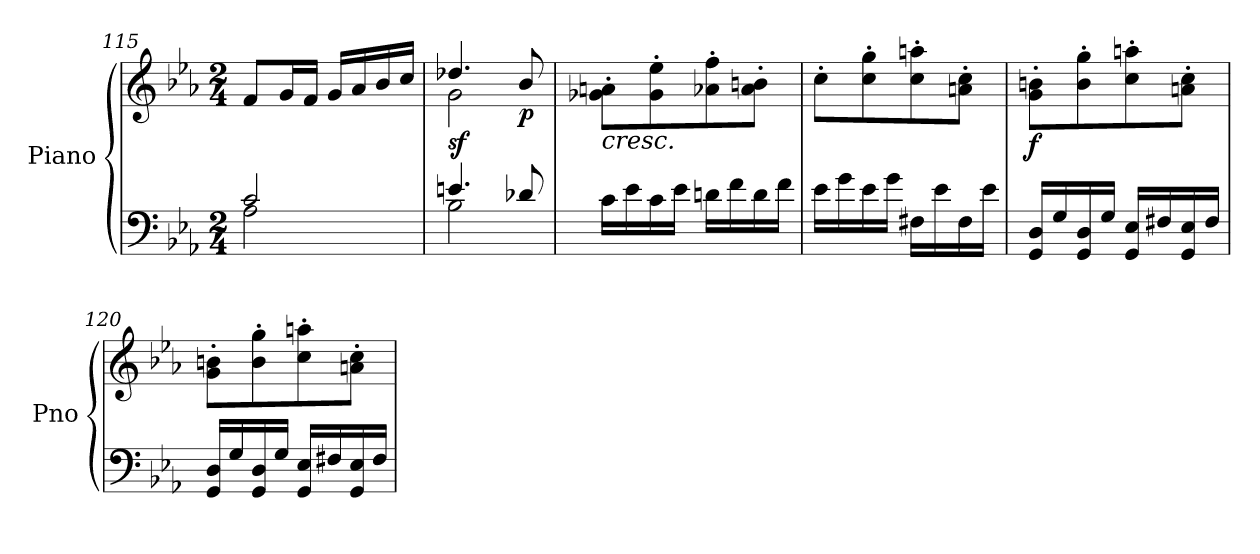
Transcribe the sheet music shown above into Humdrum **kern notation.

**kern	**kern	**dynam
*part1	*part1	*part1
*staff2	*staff1	*staff1/2
*I"Piano	*	*
*I'Pno	*	*
*clefF4	*clefG2	*
*k[b-e-a-]	*k[b-e-a-]	*
*M2/4	*M2/4	*
=115	=115	=115
*^	*	*
2c/	2A-\	8f/L	.
.	.	16g/L	.
.	.	16f/JJ	.
.	.	16g/LL	.
.	.	16a-/	.
.	.	16b-/	.
.	.	16cc/JJ	.
=116	=116	=116	=116
*	*	*^	*
!	!	!	!	!LO:DY:b
4.en/	2B-\	4.dd-X/	2g\	sf
!	!	!	!	!LO:DY:b
8d-X/	.	8b-/	.	p
*v	*v	*	*	*
*	*v	*v	*
=117	=117	=117
!	!LO:TX:b:i:t=cresc.	!
16c\LL	8g-X\' 8an\'L	.
16e-\	.	.
16c\	8g-\' 8ee-\'	.
16e-\JJ	.	.
16dn\LL	8a-X\' 8ff\'	.
16f\	.	.
16d\	8a-\' 8bn\'J	.
16f\JJ	.	.
!!LO:LB:g=z
=118	=118	=118
16e-\LL	8cc'\L	.
16g\	.	.
16e-\	8cc\' 8gg\'	.
16g\JJ	.	.
16F#X\LL	8cc\' 8aan\'	.
16e-\	.	.
16F#\	8an\' 8cc\'J	.
16e-\JJ	.	.
=119	=119	=119
!	!	!LO:DY:b
16GG/ 16D/LL	8g\' 8bn\'L	f
16G/	.	.
16GG/ 16D/	8b\' 8gg\'	.
16G/JJ	.	.
16GG/ 16E-/LL	8cc\' 8aan\'	.
16F#X/	.	.
16GG/ 16E-/	8an\' 8cc\'J	.
16F#/JJ	.	.
=120	=120	=120
16GG/ 16D/LL	8g\' 8bn\'L	.
16G/	.	.
16GG/ 16D/	8b\' 8gg\'	.
16G/JJ	.	.
16GG/ 16E-/LL	8cc\' 8aan\'	.
16F#X/	.	.
16GG/ 16E-/	8an\' 8cc\'J	.
16F#/JJ	.	.
=	=	=
*-	*-	*-
